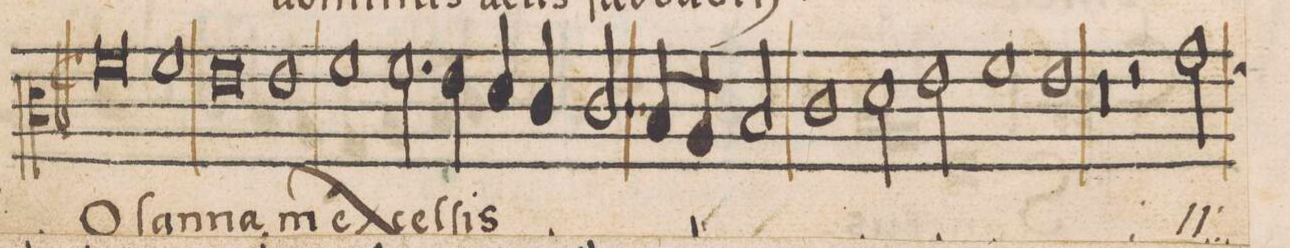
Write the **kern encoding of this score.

**kern	**text
*I"ALTVS	*
*clefC3	*
*k[b-]	*
*met(C|)	*
*M2/1	*
*2\right	*
0f	O-
=61-	=61-
1f	-ſan-
0e	-na
=62-	=62-
1e	in
=63-	=63-
1f	ex-
2.f\	-cel-
4e\	-ſis
=64-	=64-
4d/	.
4c/	.
2.c/	.
8B-/L	.
8A/J	.
2B-/	.
=65-	=65-
1c	.
2d\	.
2e\	.
=66-	=66-
1f	.
1e	.
=67-	=67-
0r	.
=68-	=68-
2r	.
*custos:f	*
*	*ij
2g\	O-
*-	*-
